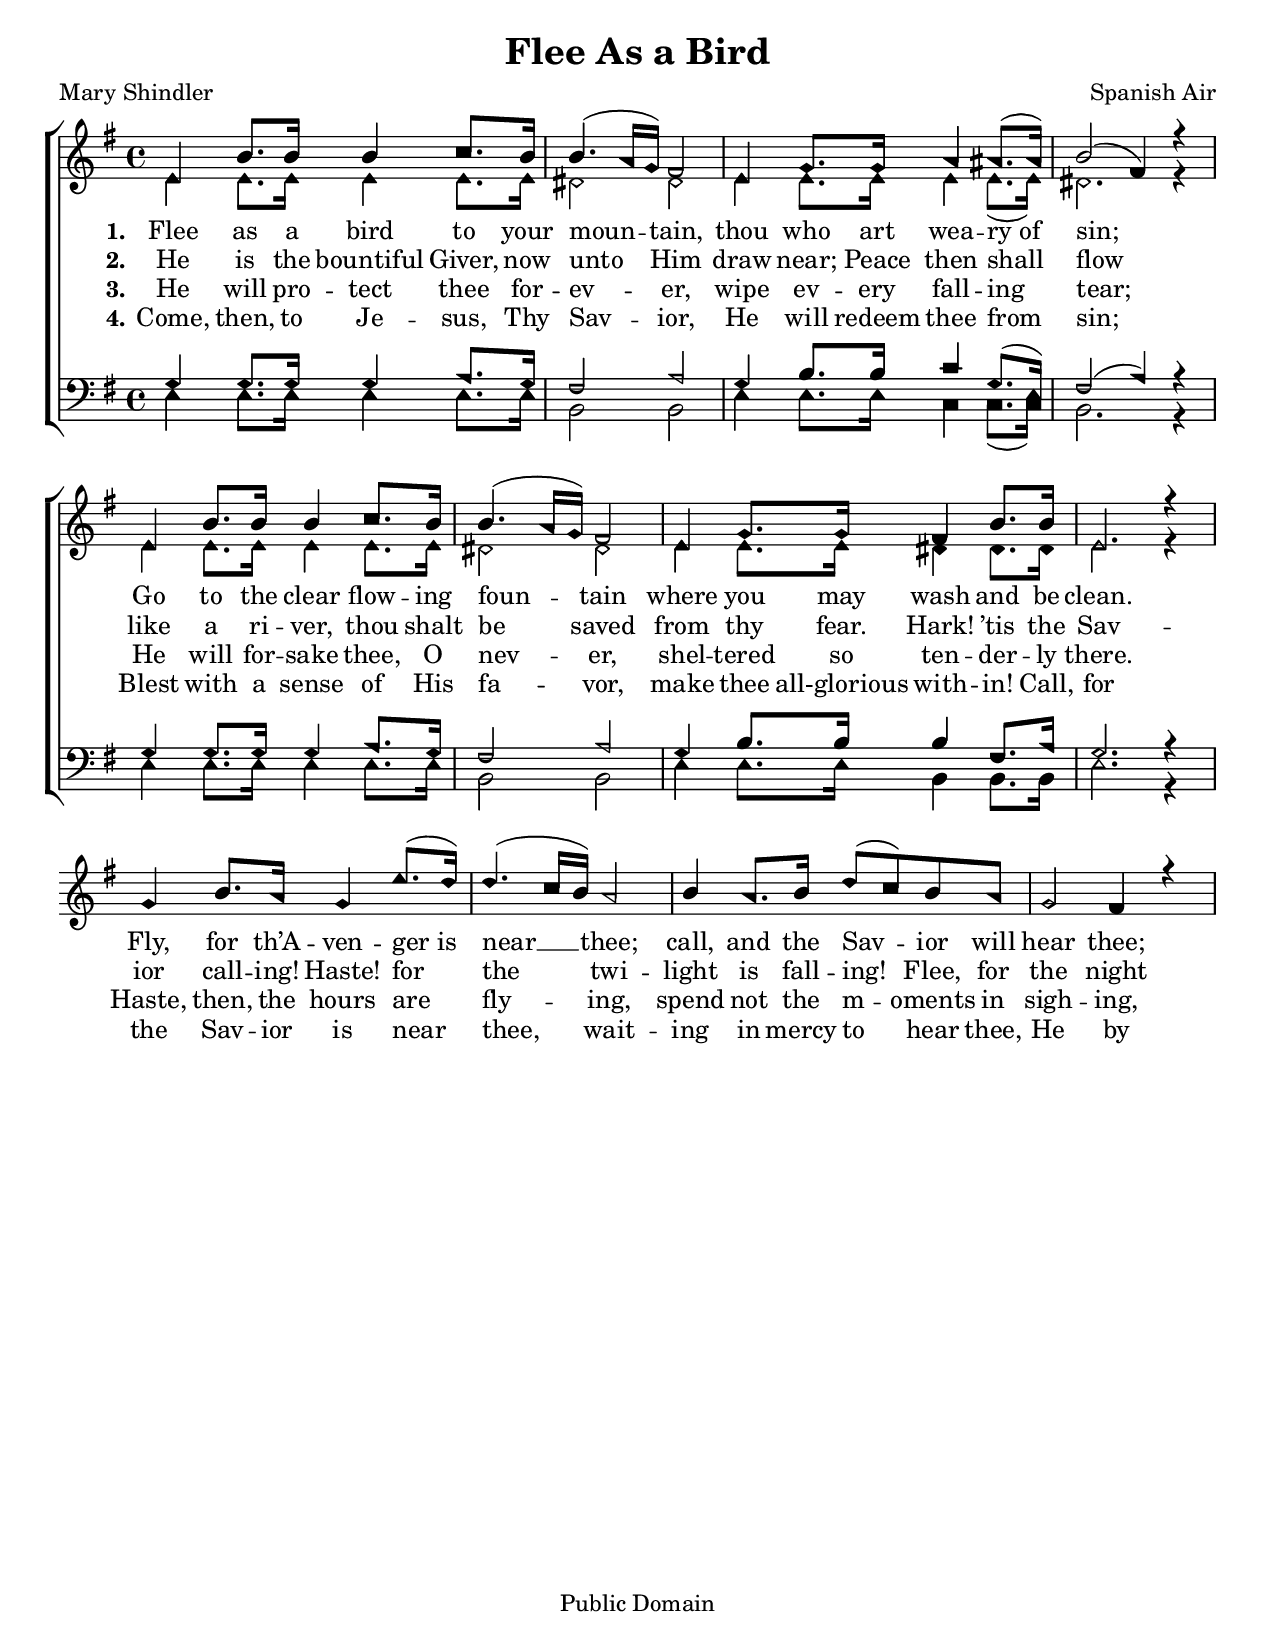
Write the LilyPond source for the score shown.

\version "2.18.2"

\header {
 	title = "Flee As a Bird"
 	composer = "Spanish Air"
 	poet = "Mary Shindler"
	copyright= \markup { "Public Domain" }
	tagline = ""
}


\paper {
	#(set-paper-size "letter")
	indent = 0
  	page-count = #1
}


global = {
 	\key e \minor
 	\time 4/4
	\aikenHeads
  	\large
  	\override Score.BarNumber.break-visibility = ##(#f #f #f)
 	\set Staff.midiMaximumVolume = #1.0
 	%\partial 4
}


lead = {
	\set Staff.midiMinimumVolume = #3.0
}


soprano = \relative c'' {
 	\global
	e,4 b'8. b16 b4 c8. b16 b4.( a16 g) fis2
	e4 g8. g16 a4 ais8.( ais16) b2( fis4) r4
	%\break
	e4 b'8. b16 b4 c8. b16 b4.( a16 g) fis2
	e4 g8. g16 fis4 b8. b16 e,2. r4
	g4 b8. a16 g4 e'8.( d16) d4.( c16 b) a2
	b4 a8. b16 d8(c) b a g2 fis4 r4
}


alto = \relative c' {
	\global
	e4 e8. e16 e4 e8. e16 dis2 dis
	e4 e8. e16 e4 e8.( e16) dis2. r4
	e4 e8. e16 e4 e8. e16 dis2 dis
	e4 e8. e16 dis4 dis8. dis16 e2. r4
}


tenor = \relative c' {
	\global
	\clef "bass"
	g4 g8. g16 g4 a8. g16 fis2 a
	g4 b8. b16 c4 g8.( e16) fis2( a4) r4
	g4 g8. g16 g4 a8. g16 fis2 a
	g4 b8. b16 b4 fis8. a16 g2. r4
}


bass = \relative c {
	\global
	\clef "bass"
	e4 e8. e16 e4 e8. e16 b2 b
	e4 e8. e16 c4 c8.( c16) b2. r4
	e4 e8. e16 e4 e8. e16 b2 b
	e4 e8. e16 b4 b8. b16 e2. r4
}


verseOne = \lyricmode {
	\set stanza = "1."
	Flee as a bird to your moun -- tain,
	thou who art wea -- ry_of sin;
	Go to the clear flow -- ing foun -- tain
	where you may wash and be clean.
	Fly, for th’A -- ven -- ger_is near __ thee;
	call, and the Sav -- ior will hear thee;
	He on His bos -- om will bear thee;
	O thou who art wea -- ry of sin,
	O thou who art wea -- ry of sin.
}


verseTwo = \lyricmode {
	\set stanza = "2."
	He is the bountiful Giver,
	now unto Him draw near;
	Peace then shall flow like a ri -- ver,
	thou shalt be saved from thy fear.
	Hark! ’tis the Sav -- ior call -- ing!
	Haste! for the twi -- light is fall -- ing!
	Flee, for the night is appalling!
	And thou shalt be saved from thy fear.
	And thou shalt be saved from thy fear.
}


verseThree = \lyricmode {
	\set stanza = "3."
	He will pro -- tect thee for -- ev -- er,
	wipe ev -- ery fall -- ing tear;
	He will for -- sake thee, O nev -- er,
	shel -- tered so ten -- der -- ly there.
	Haste, then, the hours are fly -- ing,
	spend not the m -- oments in sigh -- ing,
	Cease from your sor -- row and cry -- ing:
	The Sav -- ior will wipe ev -- ery tear,
	The Sav -- ior will wipe ev -- ery tear.
}


verseFour = \lyricmode {
	\set stanza = "4."
	Come, then, to Je -- sus, Thy Sav -- ior,
	He will redeem thee from sin;
	Blest with a sense of His fa -- vor,
	make thee all-glorious with -- in!
	Call, for the Sav -- ior is near thee,
	wait -- ing in mercy to hear thee,
	He by His presence will cheer thee,
	O thou who art wea -- ry of sin.
	O thou who art wea -- ry of sin
}


\score{
	\new ChoirStaff <<
		\new Staff \with {midiInstrument = #"acoustic grand"} <<
			\new Voice = "soprano" {\voiceOne \soprano}
			\new Voice = "alto" {\voiceTwo \alto}
		>>
		
		\new Lyrics {
			\lyricsto "soprano" \verseOne
		}
		\new Lyrics {
			\lyricsto "soprano" \verseTwo
		}
		\new Lyrics {
			\lyricsto "soprano" \verseThree
		}
		\new Lyrics {
			\lyricsto "soprano" \verseFour
		}
		
		\new Staff  \with {midiInstrument = #"acoustic grand"}<<
			\new Voice = "tenor" {\voiceThree \tenor}
			\new Voice = "bass" {\voiceFour \bass}
		>>
		
	>>
	
	\layout{}
	\midi{
		\tempo 4 = 60
	}
}
